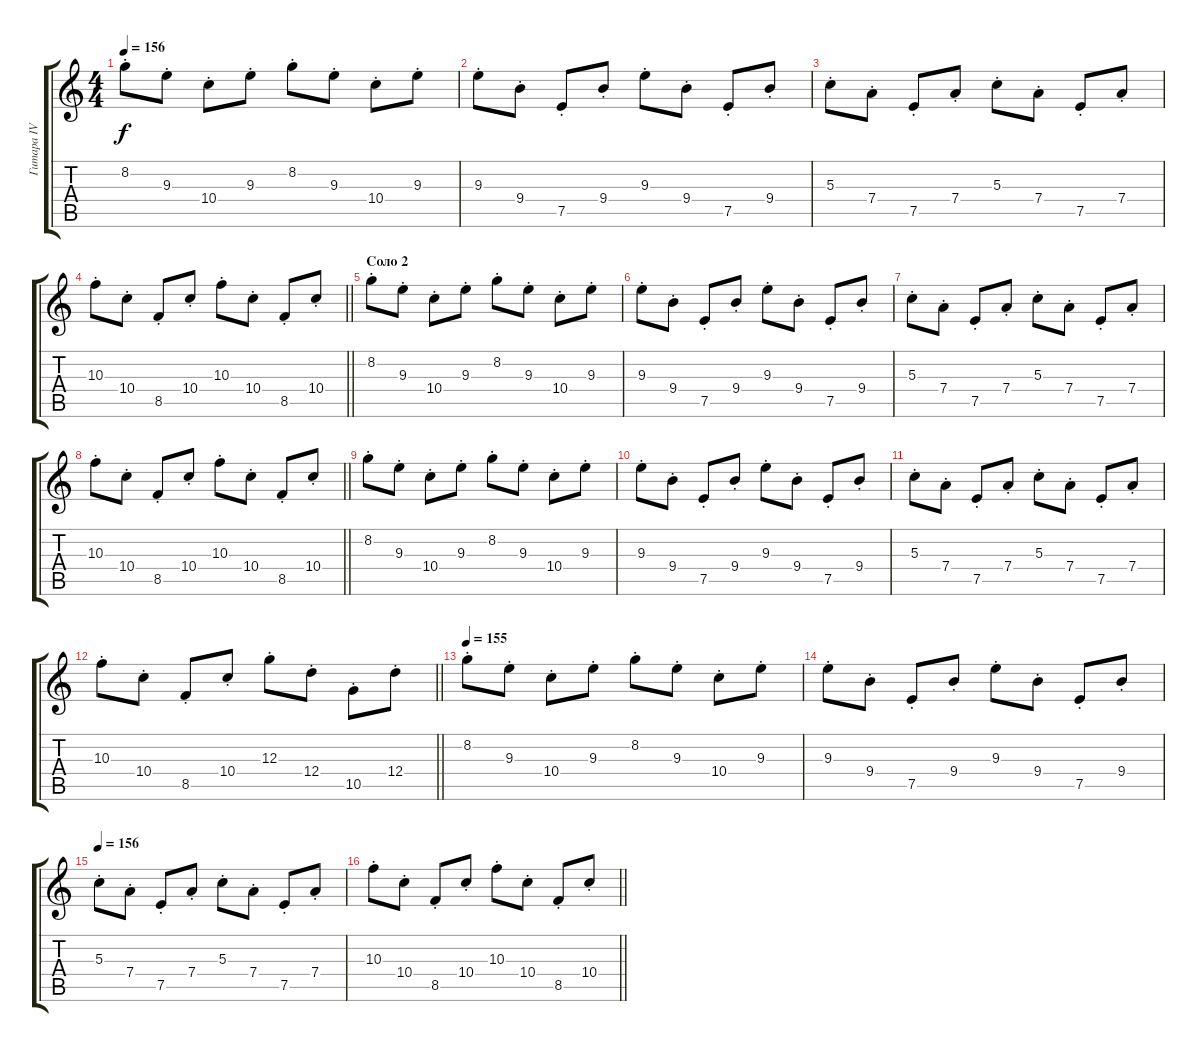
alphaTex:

\track ("Гитара IV" "Гитара IV") {instrument electricguitarclean}
\staff {score tabs}
\tuning (E4 B3 G3 D3 A2 E2) {hide}
\ts (4 4)
\tempo 156
\clef g2
\ks c
8.2{st}.8{dy f} 9.3{st}.8 10.4{st}.8 9.3{st}.8 8.2{st}.8 9.3{st}.8 10.4{st}.8 9.3{st}.8 |
9.3{st}.8 9.4{st}.8 7.5{st}.8 9.4{st}.8 9.3{st}.8 9.4{st}.8 7.5{st}.8 9.4{st}.8 |
5.3{st}.8 7.4{st}.8 7.5{st}.8 7.4{st}.8 5.3{st}.8 7.4{st}.8 7.5{st}.8 7.4{st}.8 |
\barLineRight lightlight
10.3{st}.8 10.4{st}.8 8.5{st}.8 10.4{st}.8 10.3{st}.8 10.4{st}.8 8.5{st}.8 10.4{st}.8 |
\section ("" "Соло 2")
8.2{st}.8 9.3{st}.8 10.4{st}.8 9.3{st}.8 8.2{st}.8 9.3{st}.8 10.4{st}.8 9.3{st}.8 |
9.3{st}.8 9.4{st}.8 7.5{st}.8 9.4{st}.8 9.3{st}.8 9.4{st}.8 7.5{st}.8 9.4{st}.8 |
5.3{st}.8 7.4{st}.8 7.5{st}.8 7.4{st}.8 5.3{st}.8 7.4{st}.8 7.5{st}.8 7.4{st}.8 |
\barLineRight lightlight
10.3{st}.8 10.4{st}.8 8.5{st}.8 10.4{st}.8 10.3{st}.8 10.4{st}.8 8.5{st}.8 10.4{st}.8 |
8.2{st}.8 9.3{st}.8 10.4{st}.8 9.3{st}.8 8.2{st}.8 9.3{st}.8 10.4{st}.8 9.3{st}.8 |
9.3{st}.8 9.4{st}.8 7.5{st}.8 9.4{st}.8 9.3{st}.8 9.4{st}.8 7.5{st}.8 9.4{st}.8 |
5.3{st}.8 7.4{st}.8 7.5{st}.8 7.4{st}.8 5.3{st}.8 7.4{st}.8 7.5{st}.8 7.4{st}.8 |
\barLineRight lightlight
10.3{st}.8 10.4{st}.8 8.5{st}.8 10.4{st}.8 12.3{st}.8 12.4{st}.8 10.5{st}.8 12.4{st}.8 |
\tempo 155
8.2{st}.8 9.3{st}.8 10.4{st}.8 9.3{st}.8 8.2{st}.8 9.3{st}.8 10.4{st}.8 9.3{st}.8 |
9.3{st}.8 9.4{st}.8 7.5{st}.8 9.4{st}.8 9.3{st}.8 9.4{st}.8 7.5{st}.8 9.4{st}.8 |
\tempo 156
5.3{st}.8 7.4{st}.8 7.5{st}.8 7.4{st}.8 5.3{st}.8 7.4{st}.8 7.5{st}.8 7.4{st}.8 |
\barLineRight lightlight
10.3{st}.8 10.4{st}.8 8.5{st}.8 10.4{st}.8 10.3{st}.8 10.4{st}.8 8.5{st}.8 10.4{st}.8
